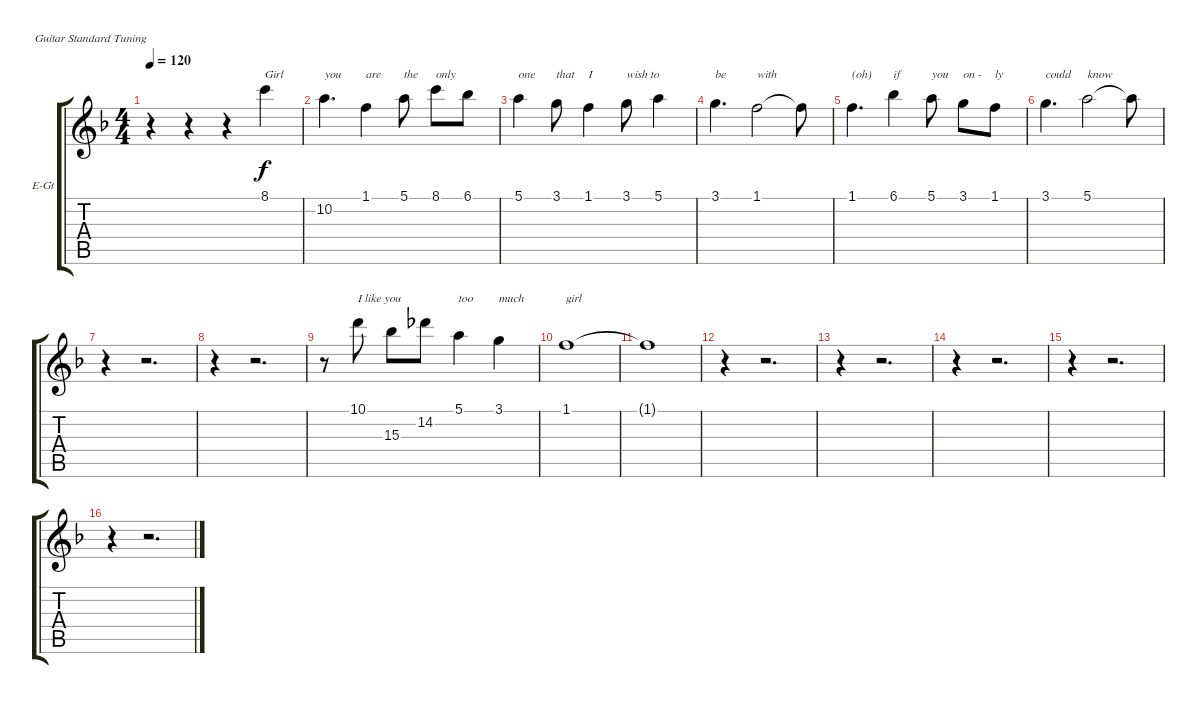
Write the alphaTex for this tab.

\bracketExtendMode groupsimilarinstruments
\firstSystemTrackNameOrientation horizontal
\otherSystemsTrackNameOrientation horizontal
\track ("Loser 1" "E-Gt") {instrument electricguitarclean}
\staff {score tabs}
\tuning (E4 B3 G3 D3 A2 E2)
\ts (4 4)
\tempo 120
\clef g2
\ks f
r.4{dy f} r.4 r.4 8.1.4{txt "Girl"} |
10.2.4{d txt "you"} 1.1.4{txt "are"} 5.1.8{txt "the"} 8.1.8{txt "only"} 6.1.8 |
5.1.4{txt "one"} 3.1.8{txt "that"} 1.1.4{txt "I"} 3.1.8{txt "wish to"} 5.1.4 |
3.1.4{d txt "be"} 1.1.2{txt "with"} 1.1{t}.8 |
1.1.4{d txt "(oh)"} 6.1.4{txt "if"} 5.1.8{txt "you"} 3.1.8{txt "on -"} 1.1.8{txt "ly"} |
3.1.4{d txt "could"} 5.1.2{txt "know"} 5.1{t}.8 |
r.4 r.2{d} |
r.4 r.2{d} |
r.8 10.1.8{txt "I like you"} 15.3.8 14.2.8 5.1.4{txt "too"} 3.1.4{txt "much"} |
1.1.1{txt "girl"} |
1.1{t}.1 |
r.4 r.2{d} |
r.4 r.2{d} |
r.4 r.2{d} |
r.4 r.2{d} |
r.4 r.2{d}
